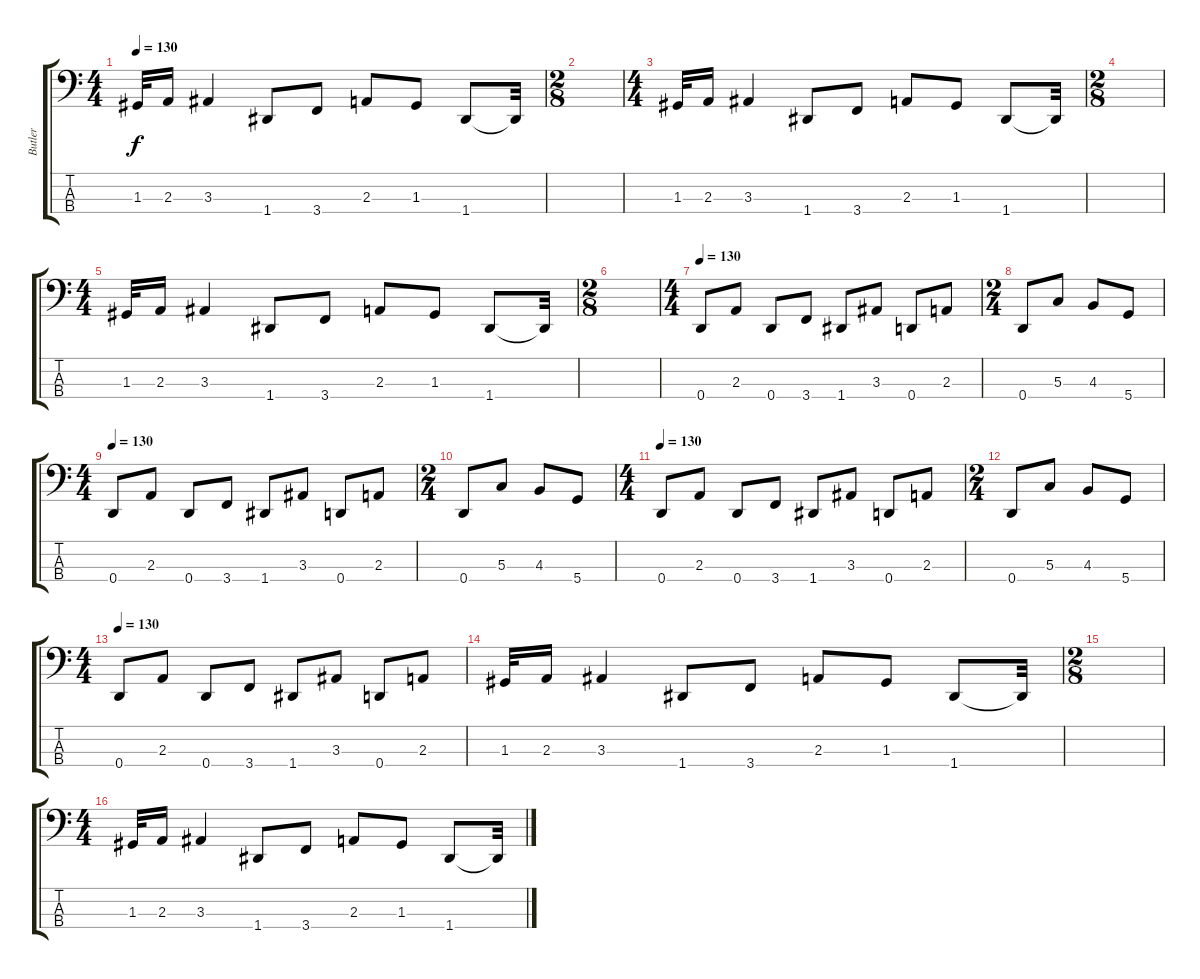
\track ("Butler" "Butler") {instrument electricbasspick}
\staff {score tabs}
\tuning (F2 C2 G1 D1) {hide}
\ts (4 4)
\tempo 130
\clef f4
\ks c
1.3.32{dy f} 2.3.16 3.3.4 1.4.8 3.4.8 2.3.8 1.3.8 1.4.8 1.4{t}.32 |
\ts (2 8)
|
\ts (4 4)
1.3.32 2.3.16 3.3.4 1.4.8 3.4.8 2.3.8 1.3.8 1.4.8 1.4{t}.32 |
\ts (2 8)
|
\ts (4 4)
1.3.32 2.3.16 3.3.4 1.4.8 3.4.8 2.3.8 1.3.8 1.4.8 1.4{t}.32 |
\ts (2 8)
|
\ts (4 4)
\tempo 130
0.4.8 2.3.8 0.4.8 3.4.8 1.4.8 3.3.8 0.4.8 2.3.8 |
\ts (2 4)
0.4.8 5.3.8 4.3.8 5.4.8 |
\ts (4 4)
\tempo 130
0.4.8 2.3.8 0.4.8 3.4.8 1.4.8 3.3.8 0.4.8 2.3.8 |
\ts (2 4)
0.4.8 5.3.8 4.3.8 5.4.8 |
\ts (4 4)
\tempo 130
0.4.8 2.3.8 0.4.8 3.4.8 1.4.8 3.3.8 0.4.8 2.3.8 |
\ts (2 4)
0.4.8 5.3.8 4.3.8 5.4.8 |
\ts (4 4)
\tempo 130
0.4.8 2.3.8 0.4.8 3.4.8 1.4.8 3.3.8 0.4.8 2.3.8 |
1.3.32 2.3.16 3.3.4 1.4.8 3.4.8 2.3.8 1.3.8 1.4.8 1.4{t}.32 |
\ts (2 8)
|
\ts (4 4)
1.3.32 2.3.16 3.3.4 1.4.8 3.4.8 2.3.8 1.3.8 1.4.8 1.4{t}.32
